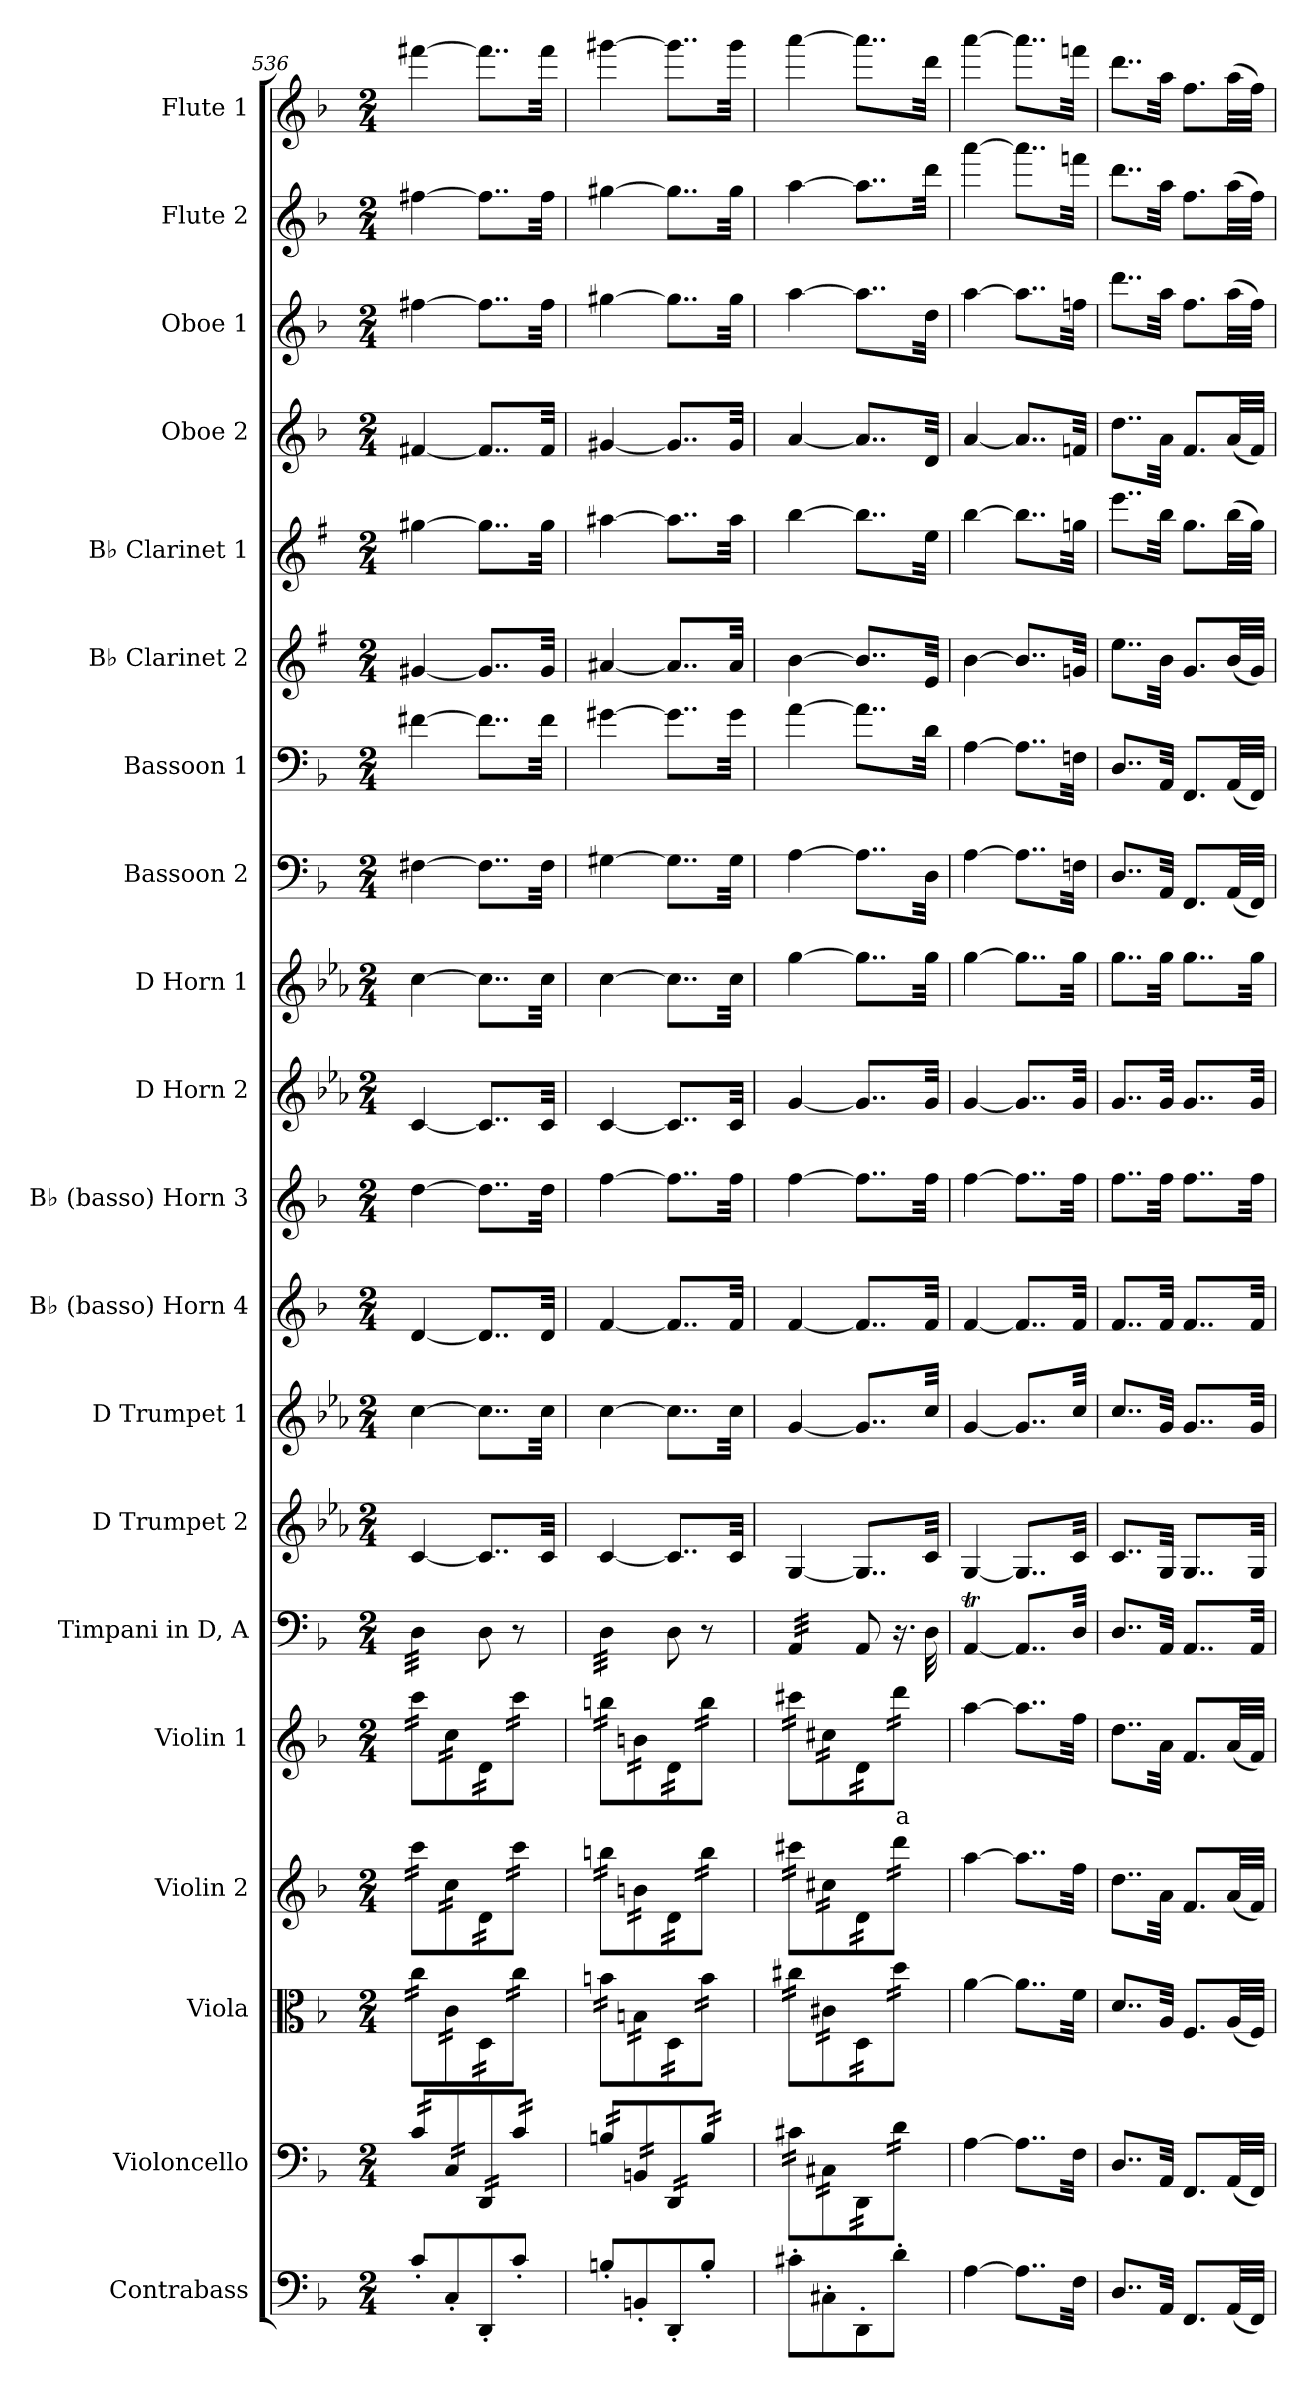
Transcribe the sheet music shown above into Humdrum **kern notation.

**kern	**dynam	**kern	**dynam	**kern	**dynam	**kern	**dynam	**kern	**text	**dynam	**kern	**dynam	**kern	**dynam	**kern	**dynam	**kern	**dynam	**kern	**dynam	**kern	**dynam	**kern	**dynam	**kern	**dynam	**kern	**dynam	**kern	**dynam	**kern	**dynam	**kern	**dynam	**kern	**dynam	**kern	**dynam	**kern	**dynam
*part20	*part20	*part19	*part19	*part18	*part18	*part17	*part17	*part16	*part16	*part16	*part15	*part15	*part14	*part14	*part13	*part13	*part12	*part12	*part11	*part11	*part10	*part10	*part9	*part9	*part8	*part8	*part7	*part7	*part6	*part6	*part5	*part5	*part4	*part4	*part3	*part3	*part2	*part2	*part1	*part1
*staff20	*staff20	*staff19	*staff19	*staff18	*staff18	*staff17	*staff17	*staff16	*staff16	*staff16	*staff15	*staff15	*staff14	*staff14	*staff13	*staff13	*staff12	*staff12	*staff11	*staff11	*staff10	*staff10	*staff9	*staff9	*staff8	*staff8	*staff7	*staff7	*staff6	*staff6	*staff5	*staff5	*staff4	*staff4	*staff3	*staff3	*staff2	*staff2	*staff1	*staff1
*I"Contrabass	*	*I"Violoncello	*	*I"Viola	*	*I"Violin 2	*	*I"Violin 1	*	*	*I"Timpani in D, A	*	*I"D Trumpet 2	*	*I"D Trumpet 1	*	*I"B♭ (basso) Horn 4	*	*I"B♭ (basso) Horn 3	*	*I"D Horn 2	*	*I"D Horn 1	*	*I"Bassoon 2	*	*I"Bassoon 1	*	*I"B♭ Clarinet 2	*	*I"B♭ Clarinet 1	*	*I"Oboe 2	*	*I"Oboe 1	*	*I"Flute 2	*	*I"Flute 1	*
*I'Cb	*	*I'Vc	*	*I'Vla	*	*I'Vl 2	*	*I'Vl 1	*	*	*I'Timp. in D, A	*	*I'Tr 2	*	*I'Tr 1	*	*I'Hn 4	*	*I'Hn 3	*	*I'Hn 2	*	*I'Hn 1	*	*I'Bsn 2	*	*I'Bsn 1	*	*I'Cl 2	*	*I'Cl 1	*	*I'Ob 2	*	*I'Ob 1	*	*I'Fl 2	*	*I'Fl 1	*
*clefF4	*	*clefF4	*	*clefC3	*	*clefG2	*	*clefG2	*	*	*clefF4	*	*clefG2	*	*clefG2	*	*clefG2	*	*clefG2	*	*clefG2	*	*clefG2	*	*clefF4	*	*clefF4	*	*clefG2	*	*clefG2	*	*clefG2	*	*clefG2	*	*clefG2	*	*clefG2	*
*ITrd7c12	*	*	*	*	*	*	*	*	*	*	*	*	*ITrd-1c-2	*	*ITrd-1c-2	*	*ITrd8c14	*	*ITrd8c14	*	*ITrd6c10	*	*ITrd6c10	*	*	*	*	*	*ITrd1c2	*	*ITrd1c2	*	*	*	*	*	*	*	*	*
*k[b-]	*	*k[b-]	*	*k[b-]	*	*k[b-]	*	*k[b-]	*	*	*k[b-]	*	*k[b-]	*	*k[b-]	*	*k[b-]	*	*k[b-]	*	*k[b-]	*	*k[b-]	*	*k[b-]	*	*k[b-]	*	*k[b-]	*	*k[b-]	*	*k[b-]	*	*k[b-]	*	*k[b-]	*	*k[b-]	*
*M2/4	*	*M2/4	*	*M2/4	*	*M2/4	*	*M2/4	*	*	*M2/4	*	*M2/4	*	*M2/4	*	*M2/4	*	*M2/4	*	*M2/4	*	*M2/4	*	*M2/4	*	*M2/4	*	*M2/4	*	*M2/4	*	*M2/4	*	*M2/4	*	*M2/4	*	*M2/4	*
=536	=536	=536	=536	=536	=536	=536	=536	=536	=536	=536	=536	=536	=536	=536	=536	=536	=536	=536	=536	=536	=536	=536	=536	=536	=536	=536	=536	=536	=536	=536	=536	=536	=536	=536	=536	=536	=536	=536	=536	=536
*	*	*tremolo	*	*	*	*	*	*	*	*	*	*	*	*	*	*	*	*	*	*	*	*	*	*	*	*	*	*	*	*	*	*	*	*	*	*	*	*	*	*
*	*	*	*	*tremolo	*	*	*	*	*	*	*	*	*	*	*	*	*	*	*	*	*	*	*	*	*	*	*	*	*	*	*	*	*	*	*	*	*	*	*	*
*	*	*	*	*	*	*tremolo	*	*	*	*	*	*	*	*	*	*	*	*	*	*	*	*	*	*	*	*	*	*	*	*	*	*	*	*	*	*	*	*	*	*
*	*	*	*	*	*	*	*	*tremolo	*	*	*	*	*	*	*	*	*	*	*	*	*	*	*	*	*	*	*	*	*	*	*	*	*	*	*	*	*	*	*	*
*	*	*	*	*	*	*	*	*	*	*	*tremolo	*	*	*	*	*	*	*	*	*	*	*	*	*	*	*	*	*	*	*	*	*	*	*	*	*	*	*	*	*
8C'/L	.	32c/LLL	.	32cc\LLL	.	32ccc\LLL	.	32ccc\LLL	.	.	32D\LLL	.	[4d/	.	[4dd\	.	[4D/	.	[4d\	.	[4D/	.	[4d\	.	[4F#X\	.	[4f#X\	.	[4f#X/	.	[4ff#X\	.	[4f#X/	.	[4ff#X\	.	[4ff#X\	.	[4fff#X\	.
.	.	32c/	.	32cc\	.	32ccc\	.	32ccc\	.	.	32D\	.	.	.	.	.	.	.	.	.	.	.	.	.	.	.	.	.	.	.	.	.	.	.	.	.	.	.	.	.
.	.	32c/	.	32cc\	.	32ccc\	.	32ccc\	.	.	32D\	.	.	.	.	.	.	.	.	.	.	.	.	.	.	.	.	.	.	.	.	.	.	.	.	.	.	.	.	.
.	.	32c/	.	32cc\	.	32ccc\	.	32ccc\	.	.	32D\	.	.	.	.	.	.	.	.	.	.	.	.	.	.	.	.	.	.	.	.	.	.	.	.	.	.	.	.	.
8CC'/	.	32C/	.	32c\	.	32cc\	.	32cc\	.	.	32D\	.	.	.	.	.	.	.	.	.	.	.	.	.	.	.	.	.	.	.	.	.	.	.	.	.	.	.	.	.
.	.	32C/	.	32c\	.	32cc\	.	32cc\	.	.	32D\	.	.	.	.	.	.	.	.	.	.	.	.	.	.	.	.	.	.	.	.	.	.	.	.	.	.	.	.	.
.	.	32C/	.	32c\	.	32cc\	.	32cc\	.	.	32D\	.	.	.	.	.	.	.	.	.	.	.	.	.	.	.	.	.	.	.	.	.	.	.	.	.	.	.	.	.
.	.	32C/	.	32c\	.	32cc\	.	32cc\	.	.	32D\JJJ	.	.	.	.	.	.	.	.	.	.	.	.	.	.	.	.	.	.	.	.	.	.	.	.	.	.	.	.	.
*	*	*	*	*	*	*	*	*	*	*	*Xtremolo	*	*	*	*	*	*	*	*	*	*	*	*	*	*	*	*	*	*	*	*	*	*	*	*	*	*	*	*	*
8DDD'/	.	32DD/	.	32D\	.	32d\	.	32d\	.	.	8D\	.	8..d/L]	.	8..dd\L]	.	8..D/L]	.	8..d\L]	.	8..D/L]	.	8..d\L]	.	8..F#\L]	.	8..f#\L]	.	8..f#/L]	.	8..ff#\L]	.	8..f#/L]	.	8..ff#\L]	.	8..ff#\L]	.	8..fff#\L]	.
.	.	32DD/	.	32D\	.	32d\	.	32d\	.	.	.	.	.	.	.	.	.	.	.	.	.	.	.	.	.	.	.	.	.	.	.	.	.	.	.	.	.	.	.	.
.	.	32DD/	.	32D\	.	32d\	.	32d\	.	.	.	.	.	.	.	.	.	.	.	.	.	.	.	.	.	.	.	.	.	.	.	.	.	.	.	.	.	.	.	.
.	.	32DD/	.	32D\	.	32d\	.	32d\	.	.	.	.	.	.	.	.	.	.	.	.	.	.	.	.	.	.	.	.	.	.	.	.	.	.	.	.	.	.	.	.
8C'/J	.	32c/	.	32cc\	.	32ccc\	.	32ccc\	.	.	8r	.	.	.	.	.	.	.	.	.	.	.	.	.	.	.	.	.	.	.	.	.	.	.	.	.	.	.	.	.
.	.	32c/	.	32cc\	.	32ccc\	.	32ccc\	.	.	.	.	.	.	.	.	.	.	.	.	.	.	.	.	.	.	.	.	.	.	.	.	.	.	.	.	.	.	.	.
.	.	32c/	.	32cc\	.	32ccc\	.	32ccc\	.	.	.	.	.	.	.	.	.	.	.	.	.	.	.	.	.	.	.	.	.	.	.	.	.	.	.	.	.	.	.	.
.	.	32c/JJJ	.	32cc\JJJ	.	32ccc\JJJ	.	32ccc\JJJ	.	.	.	.	32d/Jkk	.	32dd\Jkk	.	32D/Jkk	.	32d\Jkk	.	32D/Jkk	.	32d\Jkk	.	32F#\Jkk	.	32f#\Jkk	.	32f#/Jkk	.	32ff#\Jkk	.	32f#/Jkk	.	32ff#\Jkk	.	32ff#\Jkk	.	32fff#\Jkk	.
=537	=537	=537	=537	=537	=537	=537	=537	=537	=537	=537	=537	=537	=537	=537	=537	=537	=537	=537	=537	=537	=537	=537	=537	=537	=537	=537	=537	=537	=537	=537	=537	=537	=537	=537	=537	=537	=537	=537	=537	=537
*	*	*	*	*	*	*	*	*	*	*	*tremolo	*	*	*	*	*	*	*	*	*	*	*	*	*	*	*	*	*	*	*	*	*	*	*	*	*	*	*	*	*
8BBn'/L	.	32Bn/LLL	.	32bn\LLL	.	32bbn\LLL	.	32bbn\LLL	.	.	32D\LLL	.	[4d/	.	[4dd\	.	[4F/	.	[4f\	.	[4D/	.	[4d\	.	[4G#X\	.	[4g#X\	.	[4g#X/	.	[4gg#X\	.	[4g#X/	.	[4gg#X\	.	[4gg#X\	.	[4ggg#X\	.
.	.	32Bn/	.	32bn\	.	32bbn\	.	32bbn\	.	.	32D\	.	.	.	.	.	.	.	.	.	.	.	.	.	.	.	.	.	.	.	.	.	.	.	.	.	.	.	.	.
.	.	32Bn/	.	32bn\	.	32bbn\	.	32bbn\	.	.	32D\	.	.	.	.	.	.	.	.	.	.	.	.	.	.	.	.	.	.	.	.	.	.	.	.	.	.	.	.	.
.	.	32Bn/	.	32bn\	.	32bbn\	.	32bbn\	.	.	32D\	.	.	.	.	.	.	.	.	.	.	.	.	.	.	.	.	.	.	.	.	.	.	.	.	.	.	.	.	.
8BBBn'/	.	32BBn/	.	32Bn\	.	32bn\	.	32bn\	.	.	32D\	.	.	.	.	.	.	.	.	.	.	.	.	.	.	.	.	.	.	.	.	.	.	.	.	.	.	.	.	.
.	.	32BBn/	.	32Bn\	.	32bn\	.	32bn\	.	.	32D\	.	.	.	.	.	.	.	.	.	.	.	.	.	.	.	.	.	.	.	.	.	.	.	.	.	.	.	.	.
.	.	32BBn/	.	32Bn\	.	32bn\	.	32bn\	.	.	32D\	.	.	.	.	.	.	.	.	.	.	.	.	.	.	.	.	.	.	.	.	.	.	.	.	.	.	.	.	.
.	.	32BBn/	.	32Bn\	.	32bn\	.	32bn\	.	.	32D\JJJ	.	.	.	.	.	.	.	.	.	.	.	.	.	.	.	.	.	.	.	.	.	.	.	.	.	.	.	.	.
*	*	*	*	*	*	*	*	*	*	*	*Xtremolo	*	*	*	*	*	*	*	*	*	*	*	*	*	*	*	*	*	*	*	*	*	*	*	*	*	*	*	*	*
8DDD'/	.	32DD/	.	32D\	.	32d\	.	32d\	.	.	8D\	.	8..d/L]	.	8..dd\L]	.	8..F/L]	.	8..f\L]	.	8..D/L]	.	8..d\L]	.	8..G#\L]	.	8..g#\L]	.	8..g#/L]	.	8..gg#\L]	.	8..g#/L]	.	8..gg#\L]	.	8..gg#\L]	.	8..ggg#\L]	.
.	.	32DD/	.	32D\	.	32d\	.	32d\	.	.	.	.	.	.	.	.	.	.	.	.	.	.	.	.	.	.	.	.	.	.	.	.	.	.	.	.	.	.	.	.
.	.	32DD/	.	32D\	.	32d\	.	32d\	.	.	.	.	.	.	.	.	.	.	.	.	.	.	.	.	.	.	.	.	.	.	.	.	.	.	.	.	.	.	.	.
.	.	32DD/	.	32D\	.	32d\	.	32d\	.	.	.	.	.	.	.	.	.	.	.	.	.	.	.	.	.	.	.	.	.	.	.	.	.	.	.	.	.	.	.	.
8BB'/J	.	32B/	.	32b\	.	32bb\	.	32bb\	.	.	8r	.	.	.	.	.	.	.	.	.	.	.	.	.	.	.	.	.	.	.	.	.	.	.	.	.	.	.	.	.
.	.	32B/	.	32b\	.	32bb\	.	32bb\	.	.	.	.	.	.	.	.	.	.	.	.	.	.	.	.	.	.	.	.	.	.	.	.	.	.	.	.	.	.	.	.
.	.	32B/	.	32b\	.	32bb\	.	32bb\	.	.	.	.	.	.	.	.	.	.	.	.	.	.	.	.	.	.	.	.	.	.	.	.	.	.	.	.	.	.	.	.
.	.	32B/JJJ	.	32b\JJJ	.	32bb\JJJ	.	32bb\JJJ	.	.	.	.	32d/Jkk	.	32dd\Jkk	.	32F/Jkk	.	32f\Jkk	.	32D/Jkk	.	32d\Jkk	.	32G#\Jkk	.	32g#\Jkk	.	32g#/Jkk	.	32gg#\Jkk	.	32g#/Jkk	.	32gg#\Jkk	.	32gg#\Jkk	.	32ggg#\Jkk	.
=538	=538	=538	=538	=538	=538	=538	=538	=538	=538	=538	=538	=538	=538	=538	=538	=538	=538	=538	=538	=538	=538	=538	=538	=538	=538	=538	=538	=538	=538	=538	=538	=538	=538	=538	=538	=538	=538	=538	=538	=538
*	*	*	*	*	*	*	*	*	*	*	*tremolo	*	*	*	*	*	*	*	*	*	*	*	*	*	*	*	*	*	*	*	*	*	*	*	*	*	*	*	*	*
8C#X'\L	.	32c#X\LLL	.	32cc#X\LLL	.	32ccc#X\LLL	.	32ccc#X\LLL	.	.	32AA/LLL	.	[4A/	.	[4a/	.	[4F/	.	[4f\	.	[4A/	.	[4a\	.	[4A\	.	[4a\	.	[4a\	.	[4aa\	.	[4a/	.	[4aa\	.	[4aa\	.	[4aaa\	.
.	.	32c#X\	.	32cc#X\	.	32ccc#X\	.	32ccc#X\	.	.	32AA/	.	.	.	.	.	.	.	.	.	.	.	.	.	.	.	.	.	.	.	.	.	.	.	.	.	.	.	.	.
.	.	32c#X\	.	32cc#X\	.	32ccc#X\	.	32ccc#X\	.	.	32AA/	.	.	.	.	.	.	.	.	.	.	.	.	.	.	.	.	.	.	.	.	.	.	.	.	.	.	.	.	.
.	.	32c#X\	.	32cc#X\	.	32ccc#X\	.	32ccc#X\	.	.	32AA/	.	.	.	.	.	.	.	.	.	.	.	.	.	.	.	.	.	.	.	.	.	.	.	.	.	.	.	.	.
8CC#X'\	.	32C#X\	.	32c#X\	.	32cc#X\	.	32cc#X\	.	.	32AA/	.	.	.	.	.	.	.	.	.	.	.	.	.	.	.	.	.	.	.	.	.	.	.	.	.	.	.	.	.
.	.	32C#X\	.	32c#X\	.	32cc#X\	.	32cc#X\	.	.	32AA/	.	.	.	.	.	.	.	.	.	.	.	.	.	.	.	.	.	.	.	.	.	.	.	.	.	.	.	.	.
.	.	32C#X\	.	32c#X\	.	32cc#X\	.	32cc#X\	.	.	32AA/	.	.	.	.	.	.	.	.	.	.	.	.	.	.	.	.	.	.	.	.	.	.	.	.	.	.	.	.	.
.	.	32C#X\	.	32c#X\	.	32cc#X\	.	32cc#X\	.	.	32AA/JJJ	.	.	.	.	.	.	.	.	.	.	.	.	.	.	.	.	.	.	.	.	.	.	.	.	.	.	.	.	.
*	*	*	*	*	*	*	*	*	*	*	*Xtremolo	*	*	*	*	*	*	*	*	*	*	*	*	*	*	*	*	*	*	*	*	*	*	*	*	*	*	*	*	*
8DDD'\	.	32DD\	.	32D\	.	32d\	.	32d\	.	.	8AA/	.	8..A/L]	.	8..a/L]	.	8..F/L]	.	8..f\L]	.	8..A/L]	.	8..a\L]	.	8..A\L]	.	8..a\L]	.	8..a/L]	.	8..aa\L]	.	8..a/L]	.	8..aa\L]	.	8..aa\L]	.	8..aaa\L]	.
.	.	32DD\	.	32D\	.	32d\	.	32d\	.	.	.	.	.	.	.	.	.	.	.	.	.	.	.	.	.	.	.	.	.	.	.	.	.	.	.	.	.	.	.	.
.	.	32DD\	.	32D\	.	32d\	.	32d\	.	.	.	.	.	.	.	.	.	.	.	.	.	.	.	.	.	.	.	.	.	.	.	.	.	.	.	.	.	.	.	.
.	.	32DD\	.	32D\	.	32d\	.	32d\	.	.	.	.	.	.	.	.	.	.	.	.	.	.	.	.	.	.	.	.	.	.	.	.	.	.	.	.	.	.	.	.
!	!	!	!	!	!	!	!	!	!LO:LY:b:color=#FF0000	!	!	!	!	!	!	!	!	!	!	!	!	!	!	!	!	!	!	!	!	!	!	!	!	!	!	!	!	!	!	!
8D'\J	.	32d\	.	32dd\	.	32ddd\	.	32ddd\	a	.	16.r	.	.	.	.	.	.	.	.	.	.	.	.	.	.	.	.	.	.	.	.	.	.	.	.	.	.	.	.	.
.	.	32d\	.	32dd\	.	32ddd\	.	32ddd\	.	.	.	.	.	.	.	.	.	.	.	.	.	.	.	.	.	.	.	.	.	.	.	.	.	.	.	.	.	.	.	.
.	.	32d\	.	32dd\	.	32ddd\	.	32ddd\	.	.	.	.	.	.	.	.	.	.	.	.	.	.	.	.	.	.	.	.	.	.	.	.	.	.	.	.	.	.	.	.
.	.	32d\JJJ	.	32dd\JJJ	.	32ddd\JJJ	.	32ddd\JJJ	.	.	32D\	.	32d/Jkk	.	32dd/Jkk	.	32F/Jkk	.	32f\Jkk	.	32A/Jkk	.	32a\Jkk	.	32D\Jkk	.	32d\Jkk	.	32d/Jkk	.	32dd\Jkk	.	32d/Jkk	.	32dd\Jkk	.	32ddd\Jkk	.	32ddd\Jkk	.
*	*	*	*	*	*	*	*	*Xtremolo	*	*	*	*	*	*	*	*	*	*	*	*	*	*	*	*	*	*	*	*	*	*	*	*	*	*	*	*	*	*	*	*
*	*	*	*	*	*	*Xtremolo	*	*	*	*	*	*	*	*	*	*	*	*	*	*	*	*	*	*	*	*	*	*	*	*	*	*	*	*	*	*	*	*	*	*
*	*	*	*	*Xtremolo	*	*	*	*	*	*	*	*	*	*	*	*	*	*	*	*	*	*	*	*	*	*	*	*	*	*	*	*	*	*	*	*	*	*	*	*
*	*	*Xtremolo	*	*	*	*	*	*	*	*	*	*	*	*	*	*	*	*	*	*	*	*	*	*	*	*	*	*	*	*	*	*	*	*	*	*	*	*	*	*
=539	=539	=539	=539	=539	=539	=539	=539	=539	=539	=539	=539	=539	=539	=539	=539	=539	=539	=539	=539	=539	=539	=539	=539	=539	=539	=539	=539	=539	=539	=539	=539	=539	=539	=539	=539	=539	=539	=539	=539	=539
!	!LO:DY:b	!	!	!	!	!	!	!	!	!	!	!	!	!	!	!	!	!	!	!	!	!	!	!	!	!	!	!	!	!	!	!	!	!	!	!	!	!	!	!
!	!LO:DY:n=1:b	!	!LO:DY:b	!	!	!	!	!	!	!	!	!	!	!	!	!	!	!	!	!	!	!	!	!	!	!	!	!	!	!	!	!	!	!	!	!	!	!	!	!
!	!	!	!LO:DY:n=1:b	!	!LO:DY:b	!	!	!	!	!	!	!	!	!	!	!	!	!	!	!	!	!	!	!	!	!	!	!	!	!	!	!	!	!	!	!	!	!	!	!
!	!	!	!	!	!LO:DY:n=1:b	!	!LO:DY:b	!	!	!	!	!	!	!	!	!	!	!	!	!	!	!	!	!	!	!	!	!	!	!	!	!	!	!	!	!	!	!	!	!
!	!	!	!	!	!	!	!LO:DY:n=1:b	!	!	!LO:DY:b	!	!	!	!	!	!	!	!	!	!	!	!	!	!	!	!	!	!	!	!	!	!	!	!	!	!	!	!	!	!
!	!	!	!	!	!	!	!	!	!	!LO:DY:n=1:b	!	!LO:DY:b	!	!	!	!	!	!	!	!	!	!	!	!	!	!	!	!	!	!	!	!	!	!	!	!	!	!	!	!
!	!	!	!	!	!	!	!	!	!	!	!	!LO:DY:n=1:b	!	!LO:DY:b	!	!	!	!	!	!	!	!	!	!	!	!	!	!	!	!	!	!	!	!	!	!	!	!	!	!
!	!	!	!	!	!	!	!	!	!	!	!	!	!	!LO:DY:n=1:b	!	!LO:DY:b	!	!	!	!	!	!	!	!	!	!	!	!	!	!	!	!	!	!	!	!	!	!	!	!
!	!	!	!	!	!	!	!	!	!	!	!	!	!	!	!	!LO:DY:n=1:b	!	!LO:DY:b	!	!	!	!	!	!	!	!	!	!	!	!	!	!	!	!	!	!	!	!	!	!
!	!	!	!	!	!	!	!	!	!	!	!	!	!	!	!	!	!	!LO:DY:n=1:b	!	!LO:DY:b	!	!	!	!	!	!	!	!	!	!	!	!	!	!	!	!	!	!	!	!
!	!	!	!	!	!	!	!	!	!	!	!	!	!	!	!	!	!	!	!	!LO:DY:n=1:b	!	!LO:DY:b	!	!	!	!	!	!	!	!	!	!	!	!	!	!	!	!	!	!
!	!	!	!	!	!	!	!	!	!	!	!	!	!	!	!	!	!	!	!	!	!	!LO:DY:n=1:b	!	!LO:DY:b	!	!	!	!	!	!	!	!	!	!	!	!	!	!	!	!
!	!	!	!	!	!	!	!	!	!	!	!	!	!	!	!	!	!	!	!	!	!	!	!	!LO:DY:n=1:b	!	!LO:DY:b	!	!	!	!	!	!	!	!	!	!	!	!	!	!
!	!	!	!	!	!	!	!	!	!	!	!	!	!	!	!	!	!	!	!	!	!	!	!	!	!	!LO:DY:n=1:b	!	!LO:DY:b	!	!	!	!	!	!	!	!	!	!	!	!
!	!	!	!	!	!	!	!	!	!	!	!	!	!	!	!	!	!	!	!	!	!	!	!	!	!	!	!	!LO:DY:n=1:b	!	!LO:DY:b	!	!	!	!	!	!	!	!	!	!
!	!	!	!	!	!	!	!	!	!	!	!	!	!	!	!	!	!	!	!	!	!	!	!	!	!	!	!	!	!	!LO:DY:n=1:b	!	!LO:DY:b	!	!	!	!	!	!	!	!
!	!	!	!	!	!	!	!	!	!	!	!	!	!	!	!	!	!	!	!	!	!	!	!	!	!	!	!	!	!	!	!	!LO:DY:n=1:b	!	!LO:DY:b	!	!	!	!	!	!
!	!	!	!	!	!	!	!	!	!	!	!	!	!	!	!	!	!	!	!	!	!	!	!	!	!	!	!	!	!	!	!	!	!	!LO:DY:n=1:b	!	!LO:DY:b	!	!	!	!
!	!	!	!	!	!	!	!	!	!	!	!	!	!	!	!	!	!	!	!	!	!	!	!	!	!	!	!	!	!	!	!	!	!	!	!	!LO:DY:n=1:b	!	!LO:DY:b	!	!
!	!	!	!	!	!	!	!	!	!	!	!	!	!	!	!	!	!	!	!	!	!	!	!	!	!	!	!	!	!	!	!	!	!	!	!	!	!	!LO:DY:n=1:b	!	!LO:DY:b
!	!	!	!	!	!	!	!	!	!	!	!	!	!	!	!	!	!	!	!	!	!	!	!	!	!	!	!	!	!	!	!	!	!	!	!	!	!	!	!	!LO:DY:n=1:b
[4AA\	other-dynamics ff	[4A\	other-dynamics ff	[4a\	other-dynamics ff	[4aa\	other-dynamics ff	[4aa\	.	other-dynamics ff	[4AAt/	other-dynamics ff	[4A/	other-dynamics ff	[4a/	other-dynamics ff	[4F/	other-dynamics ff	[4f\	other-dynamics ff	[4A/	other-dynamics ff	[4a\	other-dynamics ff	[4A\	other-dynamics ff	[4A\	other-dynamics ff	[4a\	other-dynamics ff	[4aa\	other-dynamics ff	[4a/	other-dynamics ff	[4aa\	other-dynamics ff	[4aaa\	other-dynamics ff	[4aaa\	other-dynamics ff
8..AA\L]	.	8..A\L]	.	8..a\L]	.	8..aa\L]	.	8..aa\L]	.	.	8..AA/L]	.	8..A/L]	.	8..a/L]	.	8..F/L]	.	8..f\L]	.	8..A/L]	.	8..a\L]	.	8..A\L]	.	8..A\L]	.	8..a/L]	.	8..aa\L]	.	8..a/L]	.	8..aa\L]	.	8..aaa\L]	.	8..aaa\L]	.
32FF\Jkk	.	32F\Jkk	.	32f\Jkk	.	32ff\Jkk	.	32ff\Jkk	.	.	32D/Jkk	.	32d/Jkk	.	32dd/Jkk	.	32F/Jkk	.	32f\Jkk	.	32A/Jkk	.	32a\Jkk	.	32Fn\Jkk	.	32Fn\Jkk	.	32fn/Jkk	.	32ffn\Jkk	.	32fn/Jkk	.	32ffn\Jkk	.	32fffn\Jkk	.	32fffn\Jkk	.
=540	=540	=540	=540	=540	=540	=540	=540	=540	=540	=540	=540	=540	=540	=540	=540	=540	=540	=540	=540	=540	=540	=540	=540	=540	=540	=540	=540	=540	=540	=540	=540	=540	=540	=540	=540	=540	=540	=540	=540	=540
8..DD/L	.	8..D/L	.	8..d/L	.	8..dd\L	.	8..dd\L	.	.	8..D/L	.	8..d/L	.	8..dd/L	.	8..F/L	.	8..f\L	.	8..A/L	.	8..a\L	.	8..D/L	.	8..D/L	.	8..dd\L	.	8..ddd\L	.	8..dd\L	.	8..ddd\L	.	8..ddd\L	.	8..ddd\L	.
32AAA/Jkk	.	32AA/Jkk	.	32A/Jkk	.	32a\Jkk	.	32a\Jkk	.	.	32AA/Jkk	.	32A/Jkk	.	32a/Jkk	.	32F/Jkk	.	32f\Jkk	.	32A/Jkk	.	32a\Jkk	.	32AA/Jkk	.	32AA/Jkk	.	32a\Jkk	.	32aa\Jkk	.	32a\Jkk	.	32aa\Jkk	.	32aa\Jkk	.	32aa\Jkk	.
8.FFF/L	.	8.FF/L	.	8.F/L	.	8.f/L	.	8.f/L	.	.	8..AA/L	.	8..A/L	.	8..a/L	.	8..F/L	.	8..f\L	.	8..A/L	.	8..a\L	.	8.FF/L	.	8.FF/L	.	8.f/L	.	8.ff\L	.	8.f/L	.	8.ff\L	.	8.ff\L	.	8.ff\L	.
(<32AAA/LL	.	(<32AA/LL	.	(<32A/LL	.	(<32a/LL	.	(<32a/LL	.	.	.	.	.	.	.	.	.	.	.	.	.	.	.	.	(<32AA/LL	.	(<32AA/LL	.	(<32a/LL	.	(>32aa\LL	.	(<32a/LL	.	(>32aa\LL	.	(>32aa\LL	.	(>32aa\LL	.
32FFF/JJJ)	.	32FF/JJJ)	.	32F/JJJ)	.	32f/JJJ)	.	32f/JJJ)	.	.	32AA/Jkk	.	32A/Jkk	.	32a/Jkk	.	32F/Jkk	.	32f\Jkk	.	32A/Jkk	.	32a\Jkk	.	32FF/JJJ)	.	32FF/JJJ)	.	32f/JJJ)	.	32ff\JJJ)	.	32f/JJJ)	.	32ff\JJJ)	.	32ff\JJJ)	.	32ff\JJJ)	.
=	=	=	=	=	=	=	=	=	=	=	=	=	=	=	=	=	=	=	=	=	=	=	=	=	=	=	=	=	=	=	=	=	=	=	=	=	=	=	=	=
*-	*-	*-	*-	*-	*-	*-	*-	*-	*-	*-	*-	*-	*-	*-	*-	*-	*-	*-	*-	*-	*-	*-	*-	*-	*-	*-	*-	*-	*-	*-	*-	*-	*-	*-	*-	*-	*-	*-	*-	*-
